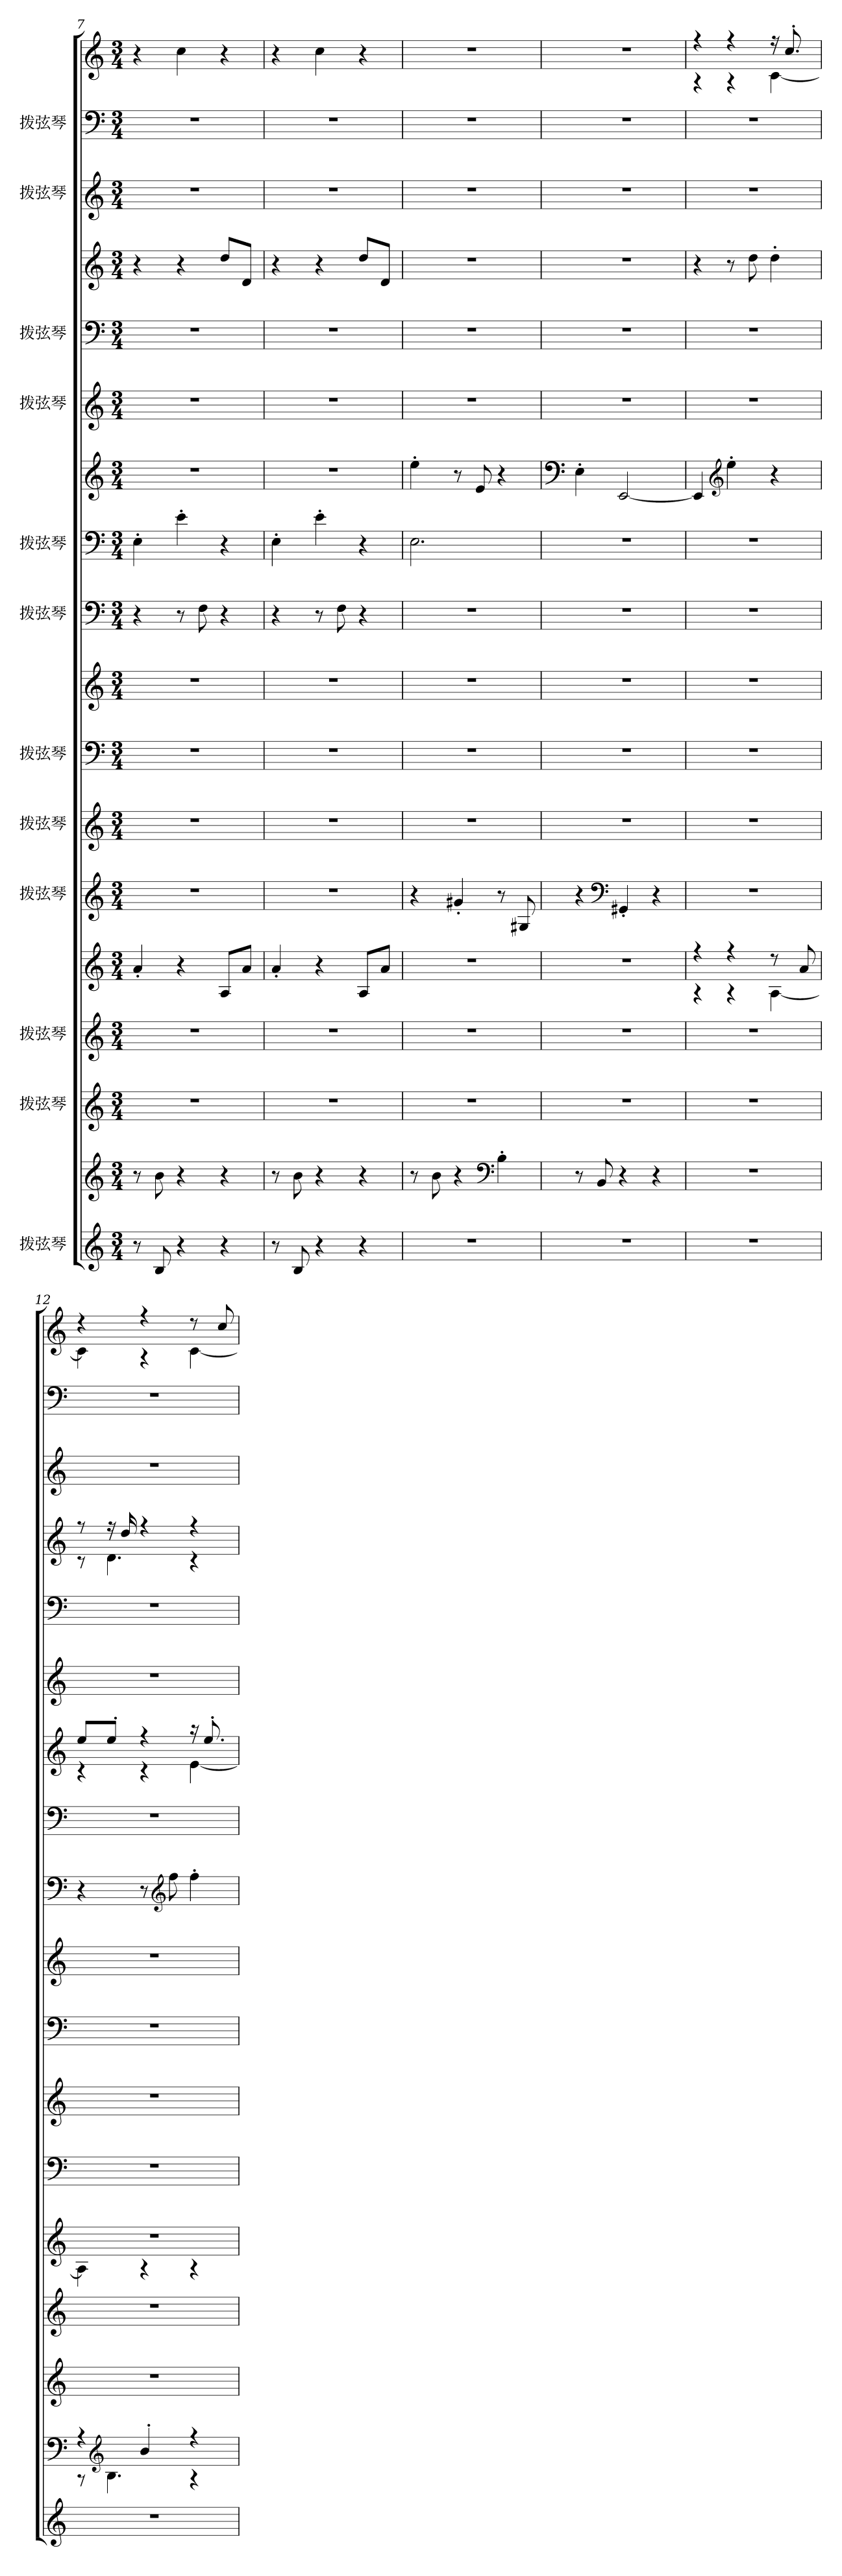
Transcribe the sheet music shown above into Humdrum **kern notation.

**kern	**kern	**kern	**kern	**kern	**kern	**kern	**kern	**kern	**kern	**kern	**kern	**kern	**kern	**kern	**kern	**kern	**kern
*part12	*part12	*part11	*part10	*part10	*part9	*part8	*part7	*part7	*part6	*part5	*part5	*part4	*part3	*part3	*part2	*part1	*part1
*staff18	*staff17	*staff16	*staff15	*staff14	*staff13	*staff12	*staff11	*staff10	*staff9	*staff8	*staff7	*staff6	*staff5	*staff4	*staff3	*staff2	*staff1
*I"拨弦琴	*	*I"拨弦琴	*I"拨弦琴	*	*I"拨弦琴	*I"拨弦琴	*I"拨弦琴	*	*I"拨弦琴	*I"拨弦琴	*	*I"拨弦琴	*I"拨弦琴	*	*I"拨弦琴	*I"拨弦琴	*
*clefG2	*clefG2	*clefG2	*clefG2	*clefG2	*clefG2	*clefG2	*clefF4	*clefG2	*clefF4	*clefF4	*clefG2	*clefG2	*clefF4	*clefG2	*clefG2	*clefF4	*clefG2
*k[]	*k[]	*k[]	*k[]	*k[]	*k[]	*k[]	*k[]	*k[]	*k[]	*k[]	*k[]	*k[]	*k[]	*k[]	*k[]	*k[]	*k[]
*M3/4	*M3/4	*M3/4	*M3/4	*M3/4	*M3/4	*M3/4	*M3/4	*M3/4	*M3/4	*M3/4	*M3/4	*M3/4	*M3/4	*M3/4	*M3/4	*M3/4	*M3/4
=7	=7	=7	=7	=7	=7	=7	=7	=7	=7	=7	=7	=7	=7	=7	=7	=7	=7
8r	8r	2.r	2.r	4a'/	2.r	2.r	2.r	2.r	4r	4E'\	2.r	2.r	2.r	4r	2.r	2.r	4r
8B/	8b\	.	.	.	.	.	.	.	.	.	.	.	.	.	.	.	.
4r	4r	.	.	4r	.	.	.	.	8r	4e'\	.	.	.	4r	.	.	4cc\
.	.	.	.	.	.	.	.	.	8F\	.	.	.	.	.	.	.	.
4r	4r	.	.	8A/L	.	.	.	.	4r	4r	.	.	.	8dd/L	.	.	4r
.	.	.	.	8a/J	.	.	.	.	.	.	.	.	.	8d/J	.	.	.
=8	=8	=8	=8	=8	=8	=8	=8	=8	=8	=8	=8	=8	=8	=8	=8	=8	=8
8r	8r	2.r	2.r	4a'/	2.r	2.r	2.r	2.r	4r	4E'\	2.r	2.r	2.r	4r	2.r	2.r	4r
8B/	8b\	.	.	.	.	.	.	.	.	.	.	.	.	.	.	.	.
4r	4r	.	.	4r	.	.	.	.	8r	4e'\	.	.	.	4r	.	.	4cc\
.	.	.	.	.	.	.	.	.	8F\	.	.	.	.	.	.	.	.
4r	4r	.	.	8A/L	.	.	.	.	4r	4r	.	.	.	8dd/L	.	.	4r
.	.	.	.	8a/J	.	.	.	.	.	.	.	.	.	8d/J	.	.	.
=9	=9	=9	=9	=9	=9	=9	=9	=9	=9	=9	=9	=9	=9	=9	=9	=9	=9
2.r	8r	2.r	2.r	2.r	4r	2.r	2.r	2.r	2.r	2.E\	4ee'\	2.r	2.r	2.r	2.r	2.r	2.r
.	8b\	.	.	.	.	.	.	.	.	.	.	.	.	.	.	.	.
.	4r	.	.	.	4g#X'/	.	.	.	.	.	8r	.	.	.	.	.	.
.	.	.	.	.	.	.	.	.	.	.	8e/	.	.	.	.	.	.
*	*clefF4	*	*	*	*	*	*	*	*	*	*	*	*	*	*	*	*
.	4B'\	.	.	.	8r	.	.	.	.	.	4r	.	.	.	.	.	.
.	.	.	.	.	8G#X/	.	.	.	.	.	.	.	.	.	.	.	.
=10	=10	=10	=10	=10	=10	=10	=10	=10	=10	=10	=10	=10	=10	=10	=10	=10	=10
*	*	*	*	*	*	*	*	*	*	*	*clefF4	*	*	*	*	*	*
2.r	8r	2.r	2.r	2.r	4r	2.r	2.r	2.r	2.r	2.r	4E'\	2.r	2.r	2.r	2.r	2.r	2.r
.	8BB/	.	.	.	.	.	.	.	.	.	.	.	.	.	.	.	.
*	*	*	*	*	*clefF4	*	*	*	*	*	*	*	*	*	*	*	*
.	4r	.	.	.	4GG#X'/	.	.	.	.	.	[2EE/	.	.	.	.	.	.
.	4r	.	.	.	4r	.	.	.	.	.	.	.	.	.	.	.	.
!!LO:PB:g=z
=11	=11	=11	=11	=11	=11	=11	=11	=11	=11	=11	=11	=11	=11	=11	=11	=11	=11
*	*	*	*	*^	*	*	*	*	*	*	*	*	*	*	*	*	*^
2.r	2.r	2.r	2.r	4r	4r	2.r	2.r	2.r	2.r	2.r	2.r	4EE/]	2.r	2.r	4r	2.r	2.r	4r	4r
*	*	*	*	*	*	*	*	*	*	*	*	*clefG2	*	*	*	*	*	*	*
.	.	.	.	4r	4r	.	.	.	.	.	.	4ee'\	.	.	8r	.	.	4r	4r
.	.	.	.	.	.	.	.	.	.	.	.	.	.	.	8dd\	.	.	.	.
.	.	.	.	8r	[4A\	.	.	.	.	.	.	4r	.	.	4dd'\	.	.	16r	[4c\
.	.	.	.	.	.	.	.	.	.	.	.	.	.	.	.	.	.	8.cc'/	.
.	.	.	.	8a/	.	.	.	.	.	.	.	.	.	.	.	.	.	.	.
=12	=12	=12	=12	=12	=12	=12	=12	=12	=12	=12	=12	=12	=12	=12	=12	=12	=12	=12	=12
*	*^	*	*	*	*	*	*	*	*	*	*	*^	*	*	*^	*	*	*	*
2.r	4r	8r	2.r	2.r	2.r	4A\]	2.r	2.r	2.r	2.r	4r	2.r	8ee/L	4r	2.r	2.r	8r	8r	2.r	2.r	4r	4c\]
*	*clefG2	*	*	*	*	*	*	*	*	*	*	*	*	*	*	*	*	*	*	*	*	*
.	.	4.B\	.	.	.	.	.	.	.	.	.	.	8ee'/J	.	.	.	16r	4.d\	.	.	.	.
.	.	.	.	.	.	.	.	.	.	.	.	.	.	.	.	.	16dd/	.	.	.	.	.
.	4b'/	.	.	.	.	4r	.	.	.	.	8r	.	4r	4r	.	.	4r	.	.	.	4r	4r
*	*	*	*	*	*	*	*	*	*	*	*clefG2	*	*	*	*	*	*	*	*	*	*	*
.	.	.	.	.	.	.	.	.	.	.	8ff\	.	.	.	.	.	.	.	.	.	.	.
.	4r	4r	.	.	.	4r	.	.	.	.	4ff'\	.	16r	[4e\	.	.	4r	4r	.	.	8r	[4c\
.	.	.	.	.	.	.	.	.	.	.	.	.	8.ee'/	.	.	.	.	.	.	.	.	.
.	.	.	.	.	.	.	.	.	.	.	.	.	.	.	.	.	.	.	.	.	8cc/	.
*	*v	*v	*	*	*v	*v	*	*	*	*	*	*	*v	*v	*	*	*v	*v	*	*	*v	*v
=	=	=	=	=	=	=	=	=	=	=	=	=	=	=	=	=	=
*-	*-	*-	*-	*-	*-	*-	*-	*-	*-	*-	*-	*-	*-	*-	*-	*-	*-
